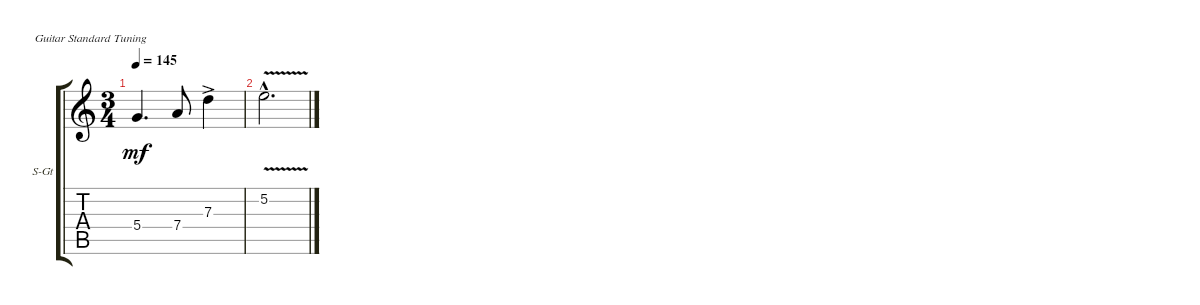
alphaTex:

\defaultSystemsLayout 4
\bracketExtendMode groupsimilarinstruments
\firstSystemTrackNameOrientation horizontal
\otherSystemsTrackNameOrientation horizontal
\track ("Steel Guitar" "S-Gt") {instrument acousticguitarsteel}
\staff {score tabs}
\tuning (E4 B3 G3 D3 A2 E2)
\ts (3 4)
\tempo 145
\clef g2
\ks c
5.4.4{d dy mf} 7.4.8 7.3{ac}.4 |
5.2{v hac}.2{d}
